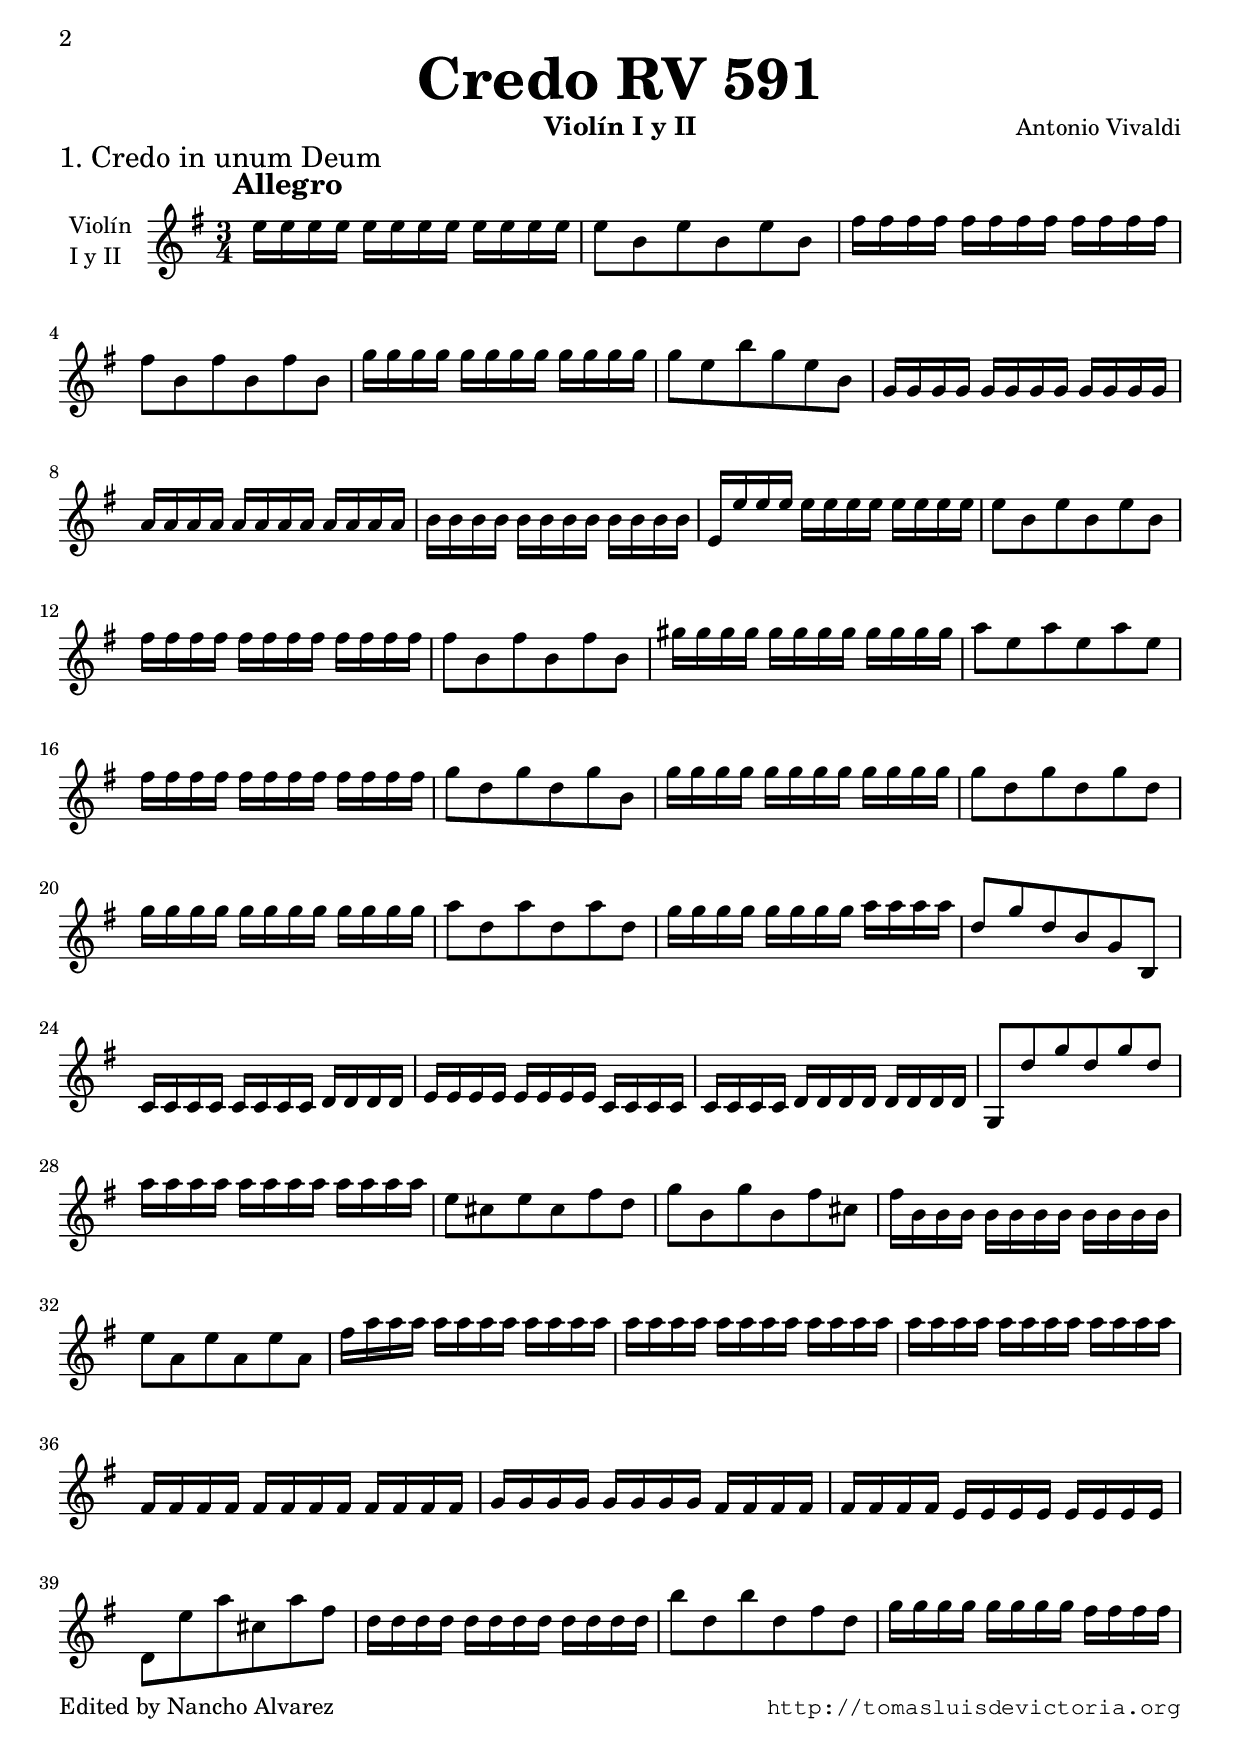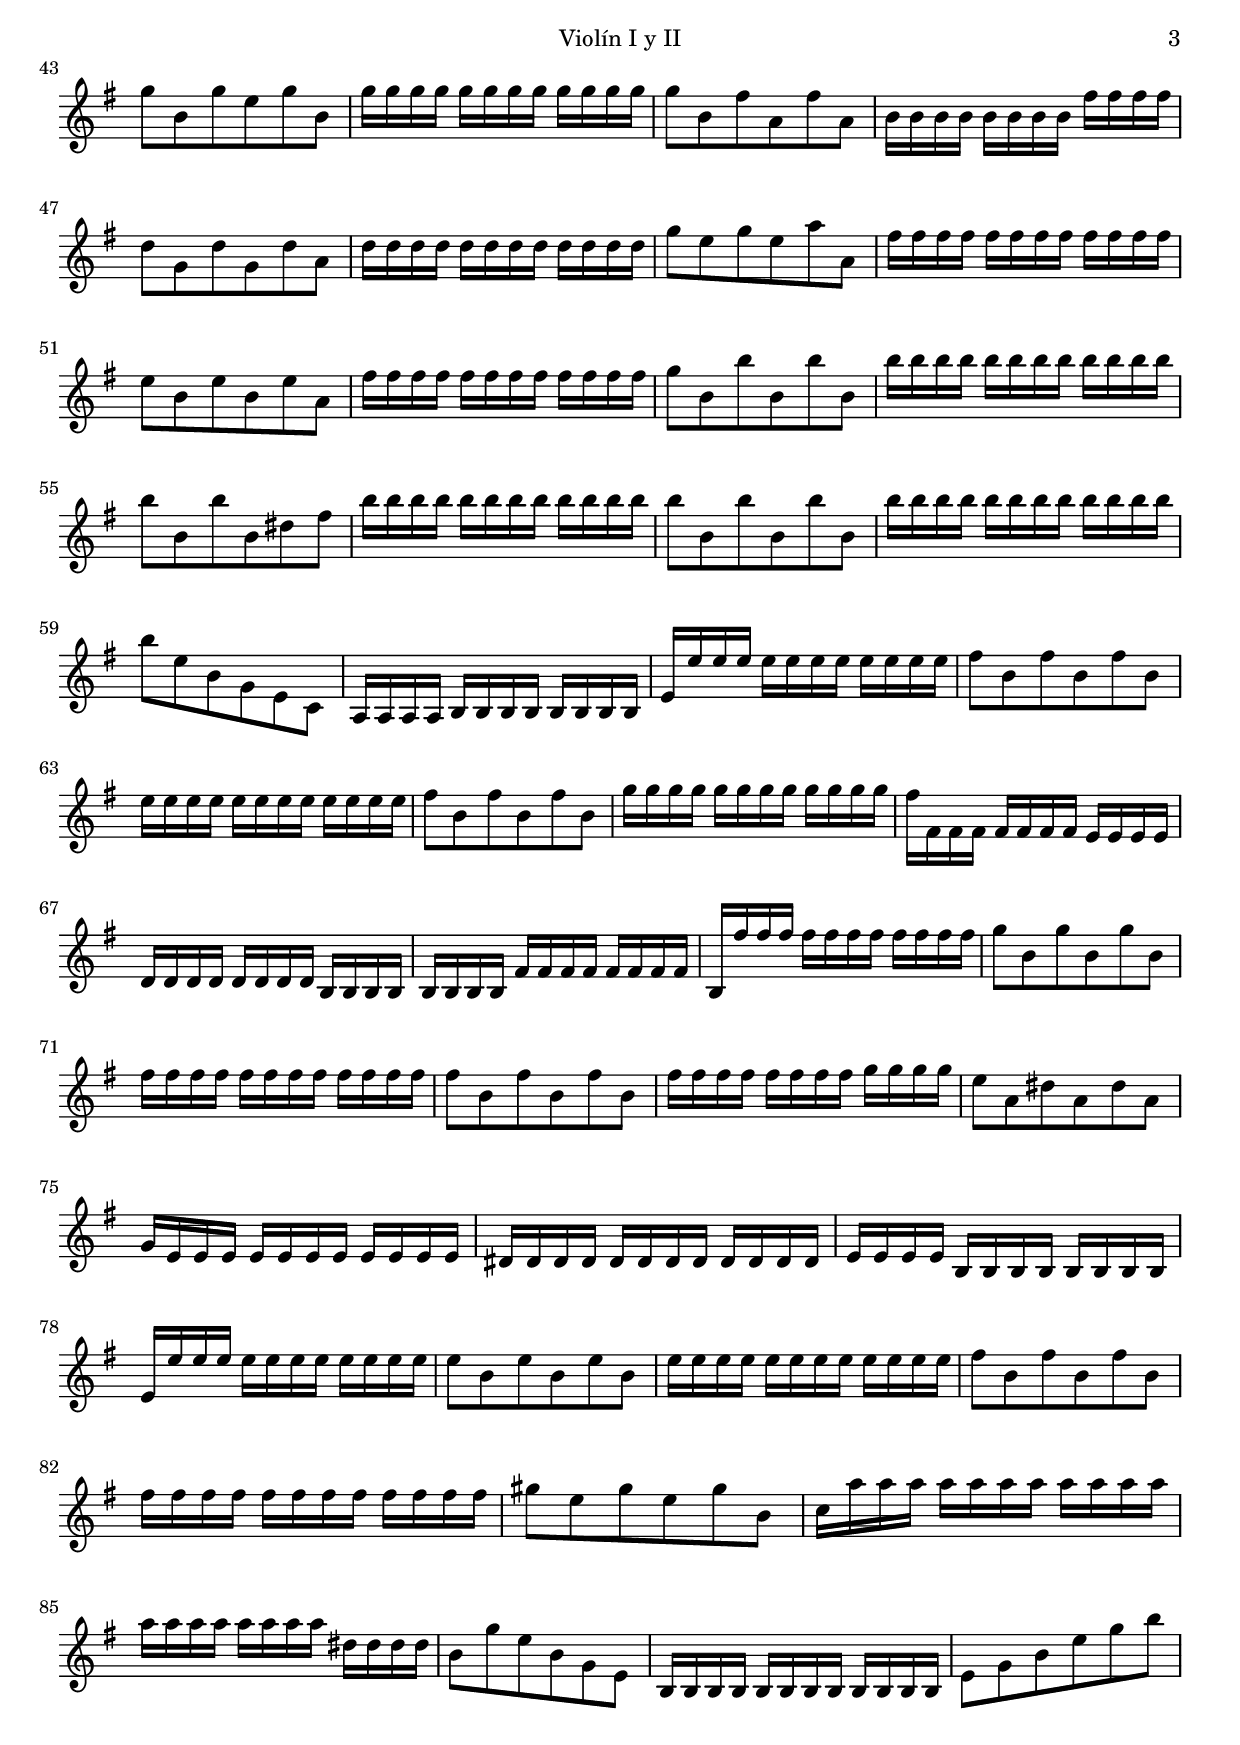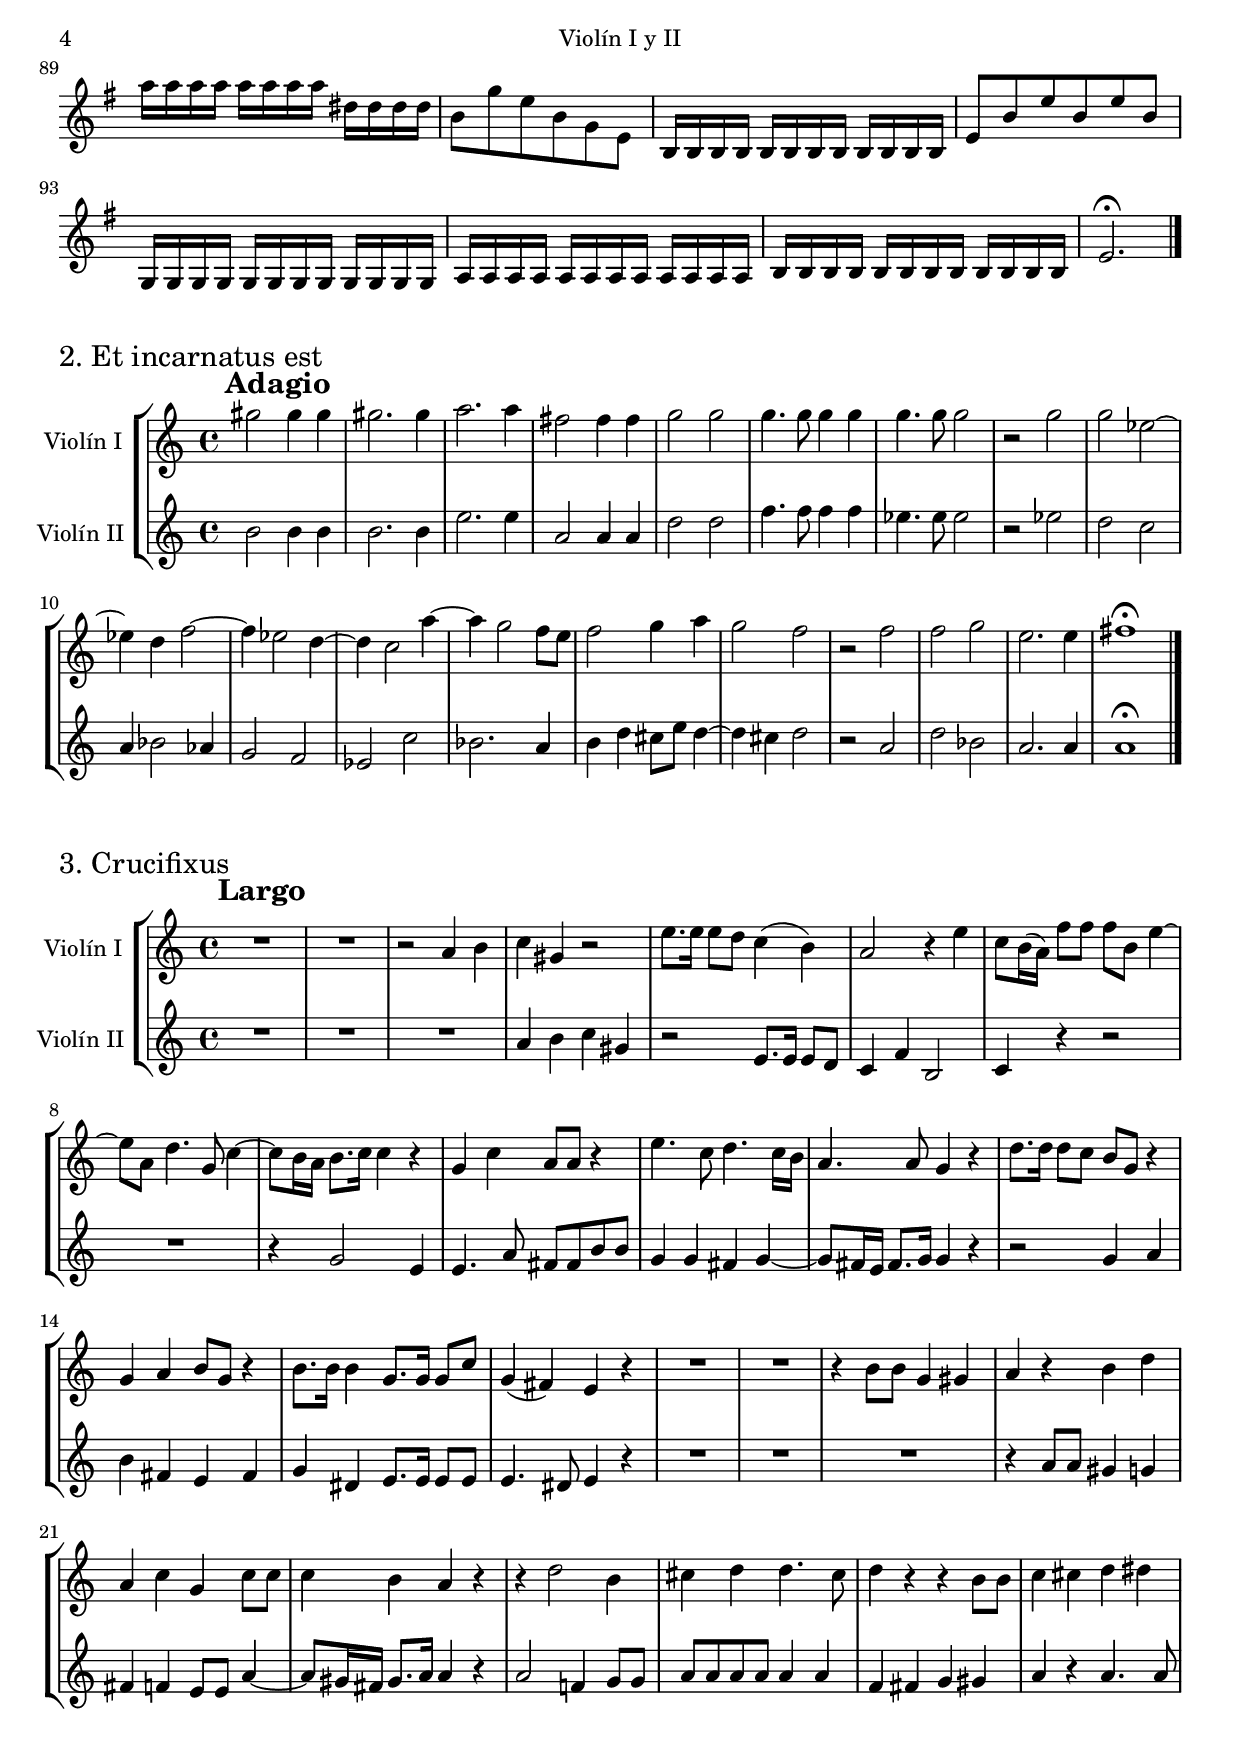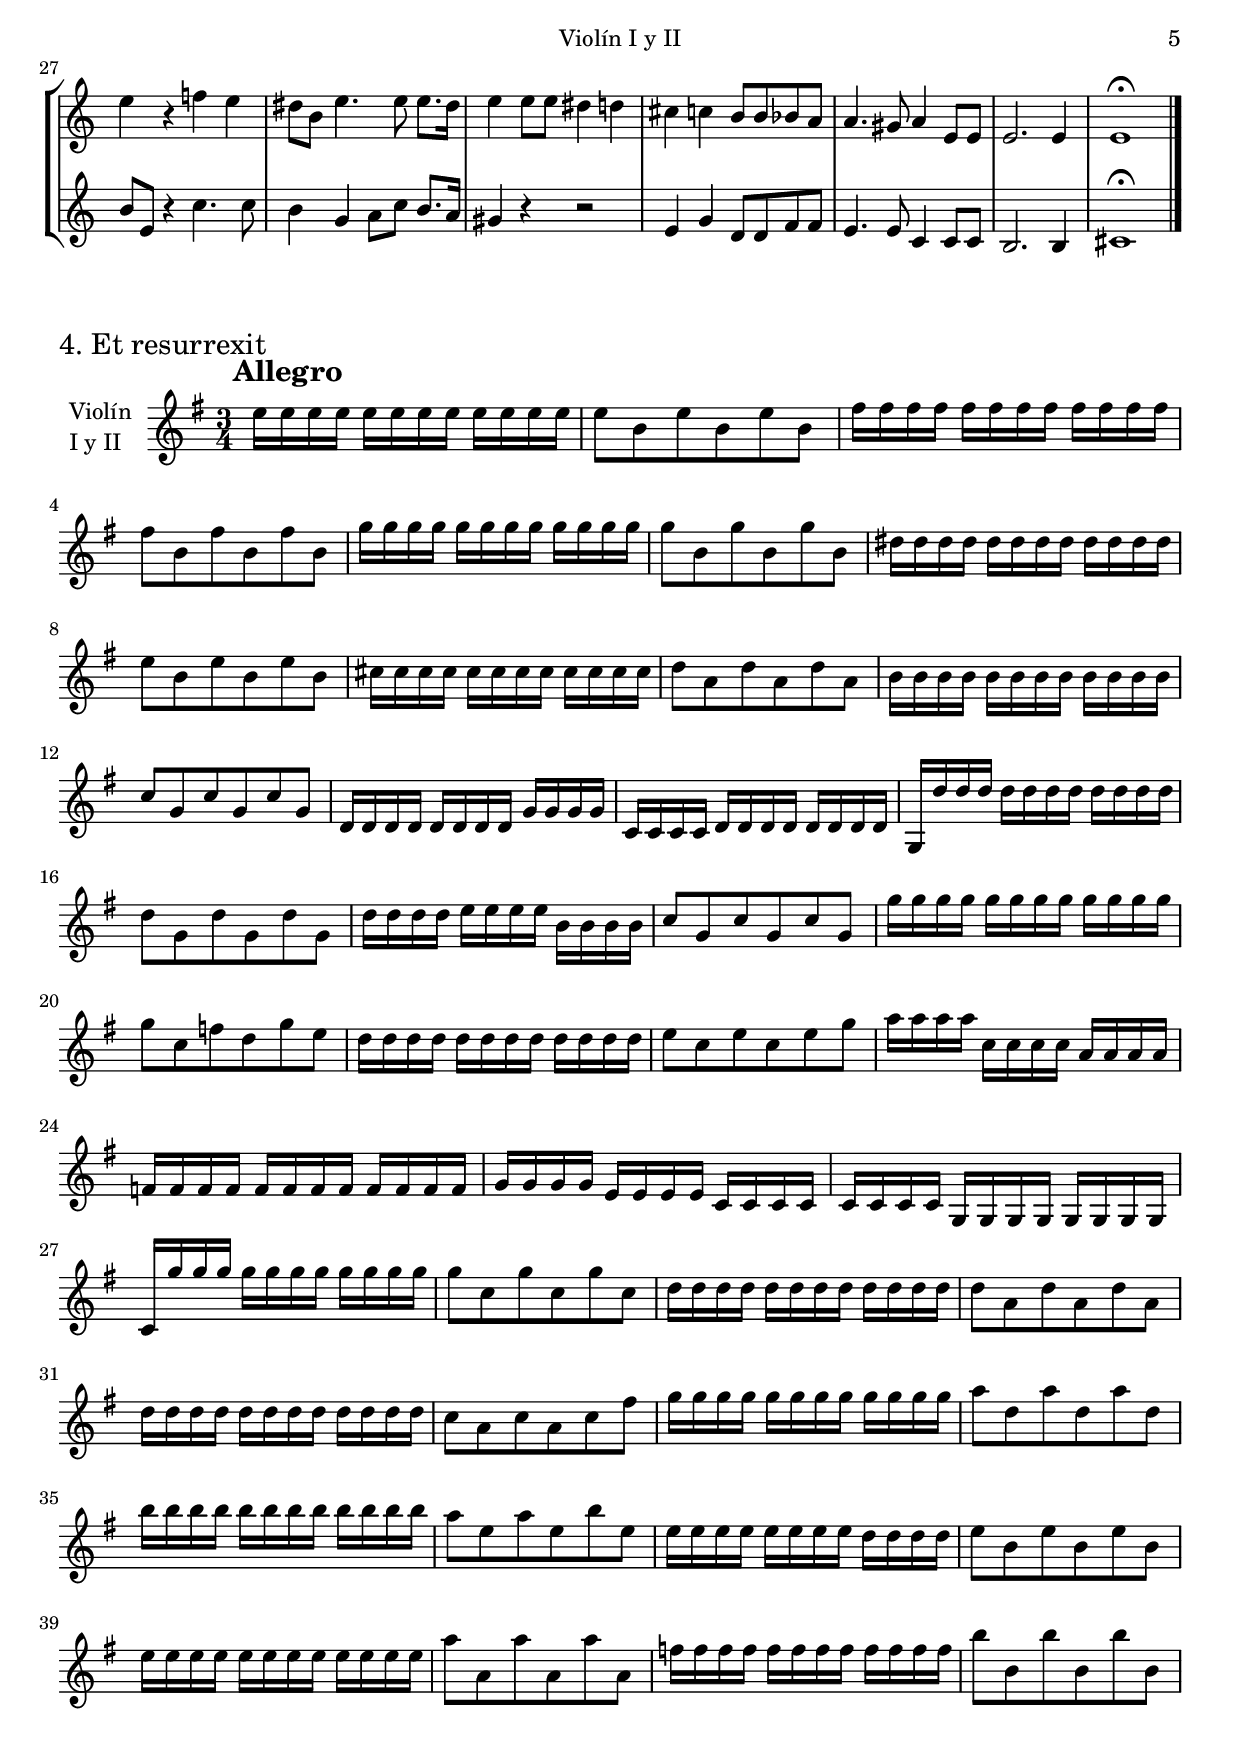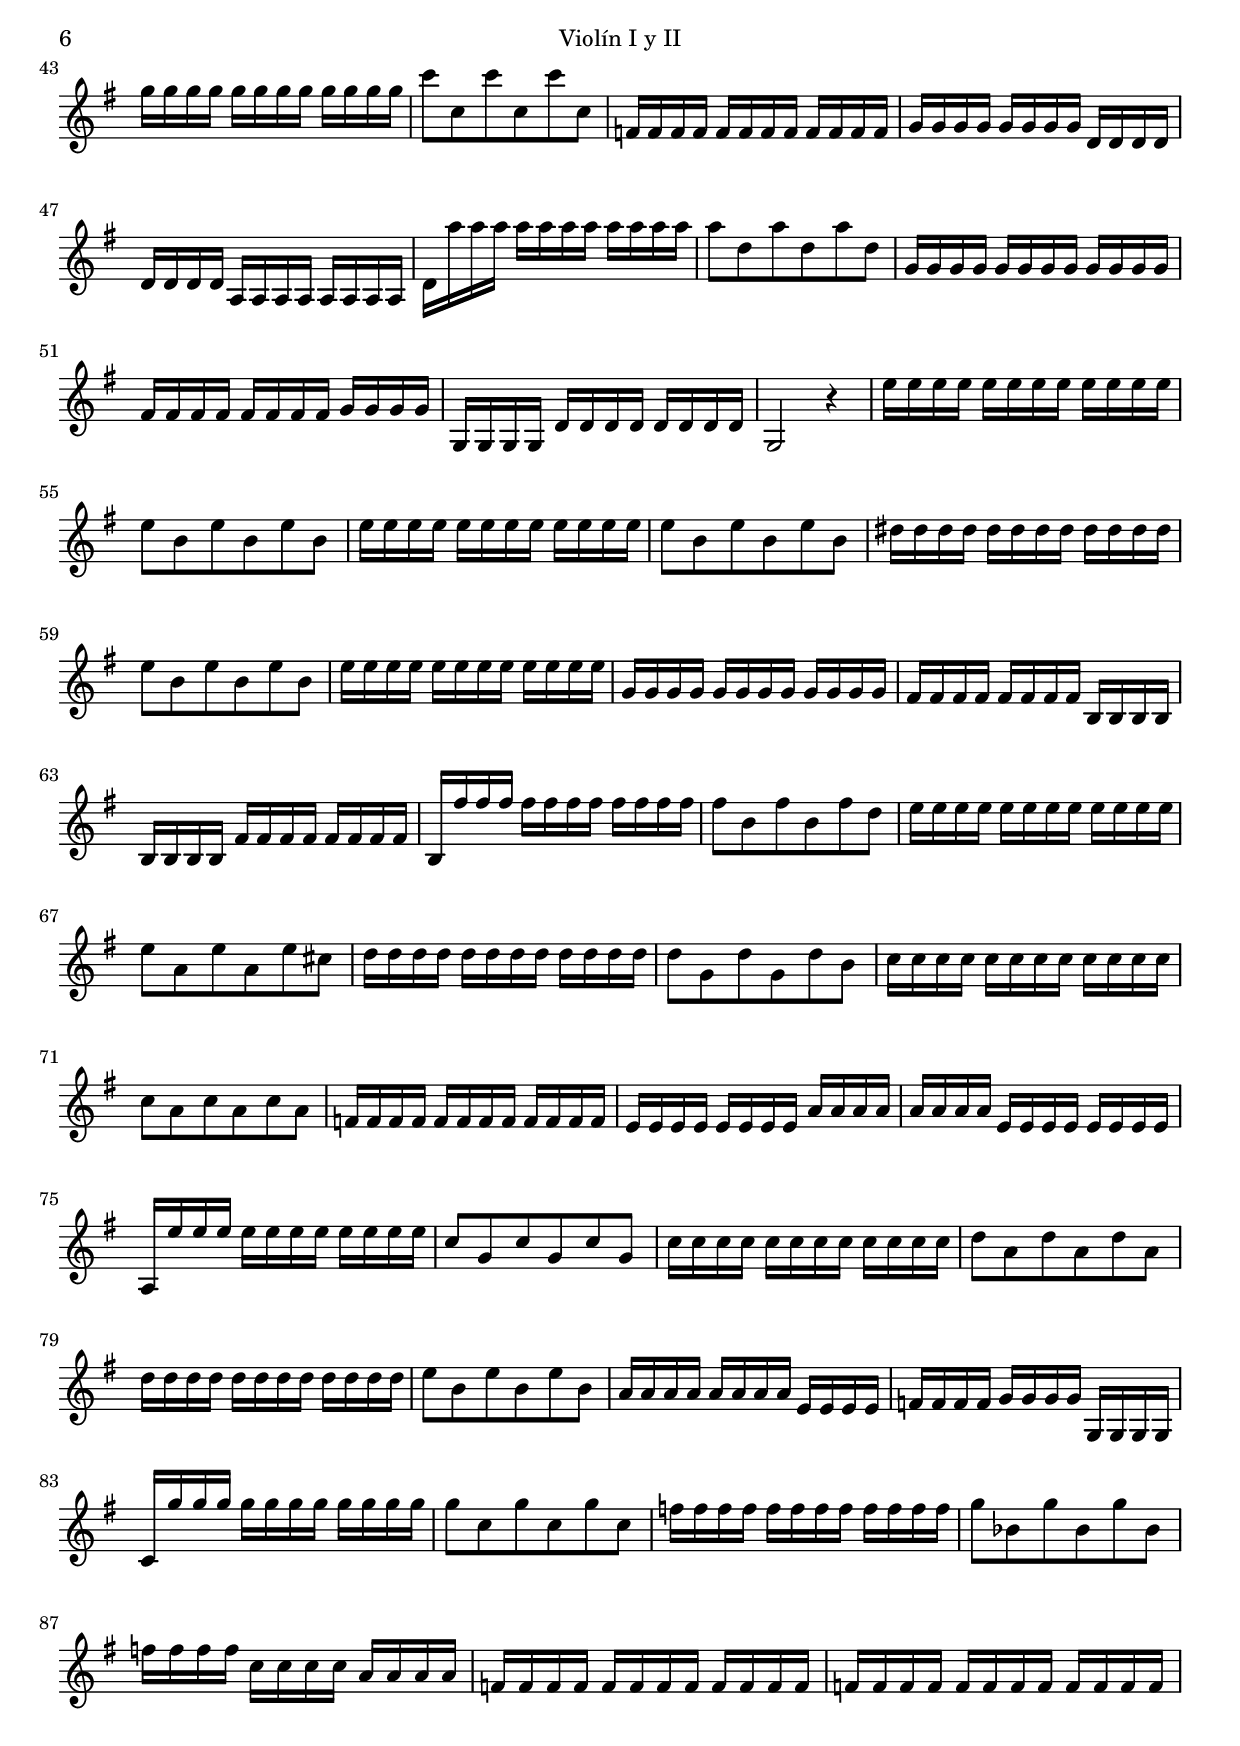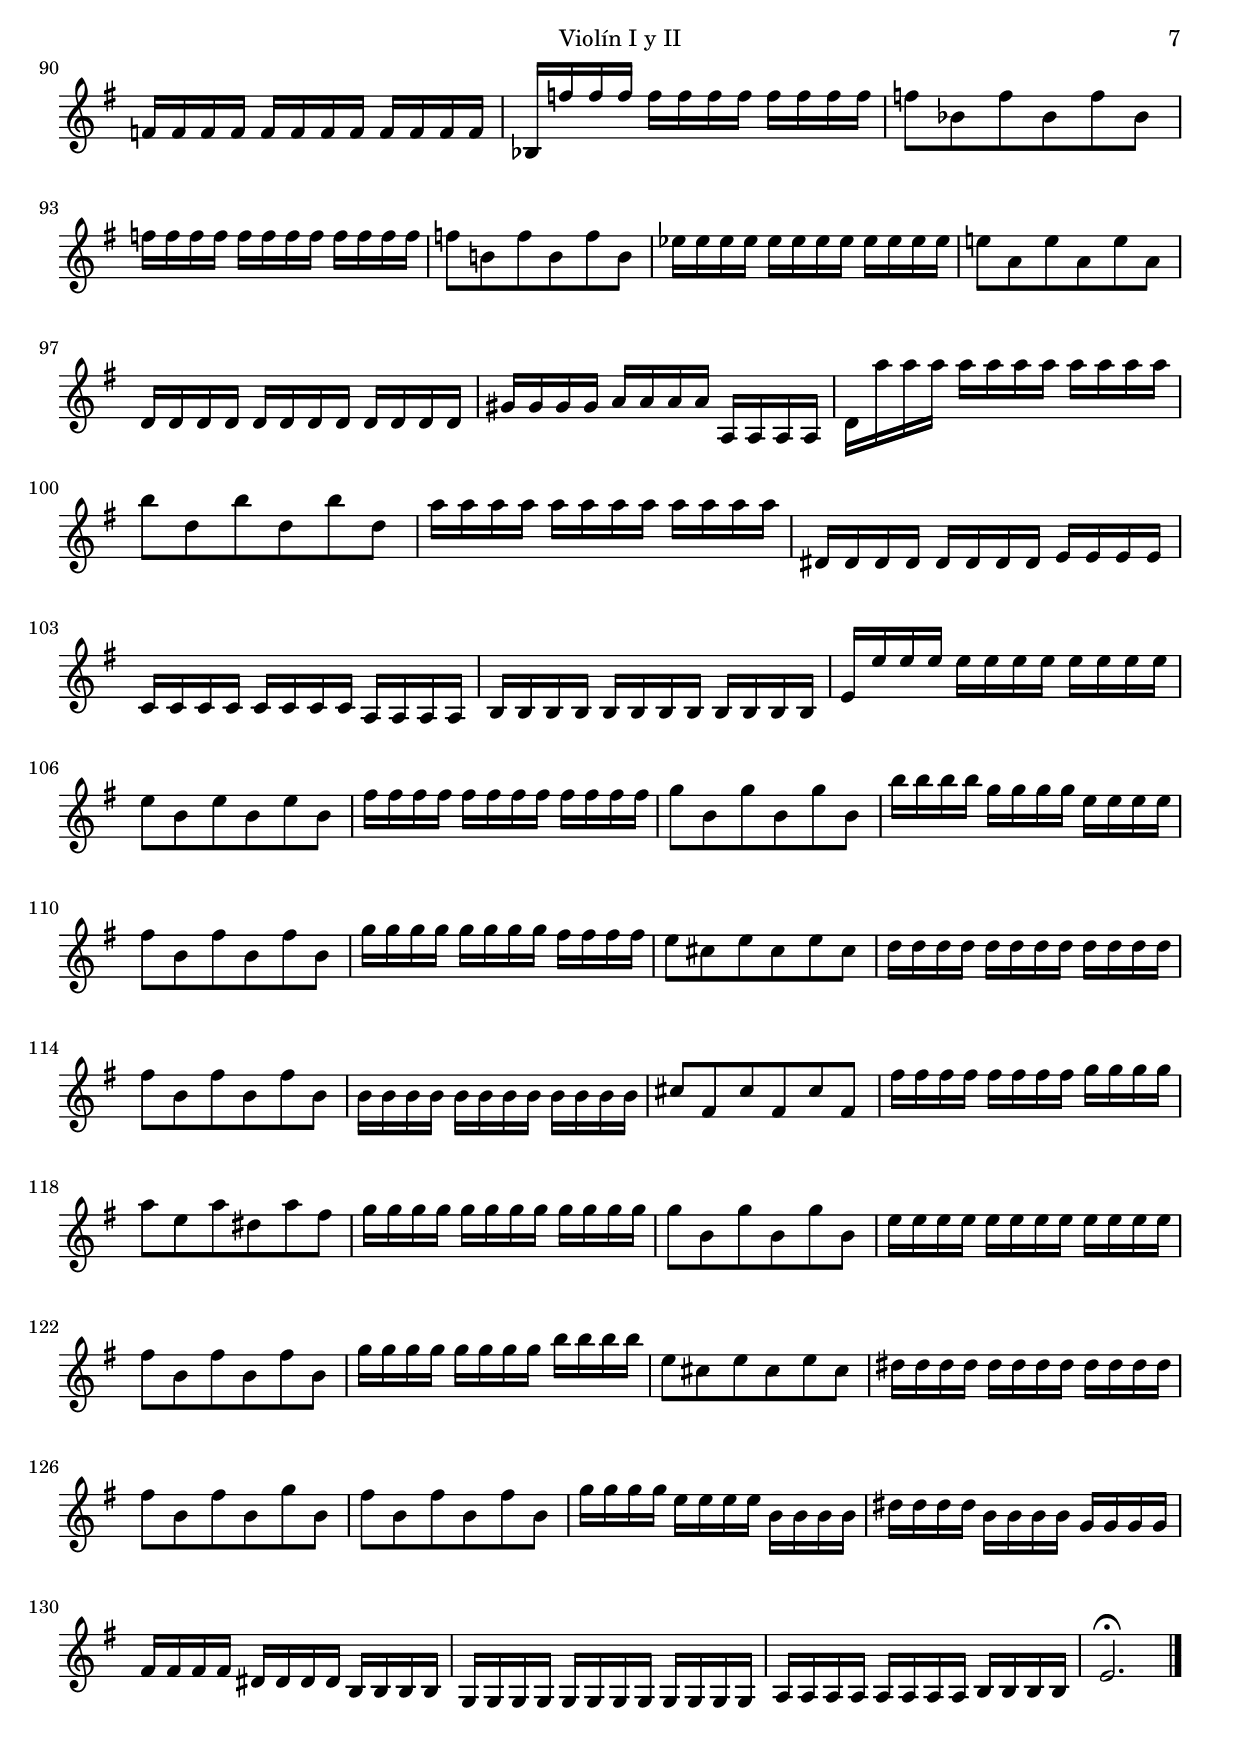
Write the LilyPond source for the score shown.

\version "2.11.32"

#(set-default-paper-size "a4")
#(set-global-staff-size 20.1)
#(ly:set-option 'point-and-click #f)
%nomobile

ss=\once \set suggestAccidentals = ##t


\header {
	title=\markup{\bigger \bigger \bigger \bigger "Credo RV 591"}
	%subtitle="para coro y orquesta"
	instrument = "Violín I y II"
	composer="Antonio Vivaldi"
	%opus="(-)"
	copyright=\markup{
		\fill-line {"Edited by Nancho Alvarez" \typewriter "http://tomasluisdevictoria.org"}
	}
%	tagline=""
}

violin={
	\override TextScript #'padding = #2
	\once \override TextScript #'X-offset = #-2
	e''16^\markup{\bigger \bigger \bold "Allegro"}
	 e'' e'' e'' e'' e'' e'' e'' e'' e'' e'' e'' |
	e''8 b' e'' b' e'' b' |
	fis''16 fis'' fis'' fis'' fis'' fis'' fis'' fis'' fis'' fis'' fis'' fis'' |
	fis''8 b' fis'' b' fis'' b' |
%5
	g''16 g'' g'' g'' g'' g'' g'' g'' g'' g'' g'' g'' |
	g''8 e'' b'' g'' e'' b' |
	g'16 g' g' g' g' g' g' g' g' g' g' g' |
	a' a' a' a' a' a' a' a' a' a' a' a' |
	b' b' b' b' b' b' b' b' b' b' b' b' |
%10
	e' e'' e'' e'' e'' e'' e'' e'' e'' e'' e'' e'' |
	e''8 b' e'' b' e'' b' |
	fis''16 fis'' fis'' fis'' fis'' fis'' fis'' fis'' fis'' fis'' fis'' fis'' |
	fis''8 b' fis'' b' fis'' b' |
	gis''16 gis'' gis'' gis'' gis'' gis'' gis'' gis'' gis'' gis'' gis'' gis'' |
%15
	a''8 e'' a'' e'' a'' e'' |
	fis''16 fis'' fis'' fis'' fis'' fis'' fis'' fis'' fis'' fis'' fis'' fis'' |
	g''8 d'' g'' d'' g'' b' |
	g''16 g'' g'' g'' g'' g'' g'' g'' g'' g'' g'' g'' |
	g''8 d'' g'' d'' g'' d'' |
%20
	g''16 g'' g'' g'' g'' g'' g'' g'' g'' g'' g'' g'' |
	a''8 d'' a'' d'' a'' d'' |
	g''16 g'' g'' g'' g'' g'' g'' g'' a'' a'' a'' a'' |
	d''8 g'' d'' b' g' b |
	c'16 c' c' c' c' c' c' c' d' d' d' d' |
%25
	e' e' e' e' e' e' e' e' c' c' c' c' |
	c' c' c' c' d' d' d' d' d' d' d' d' |
	g8 d'' g'' d'' g'' d'' |
	a''16 a'' a'' a'' a'' a'' a'' a'' a'' a'' a'' a'' |
	e''8 cis'' e'' cis'' fis'' d'' |
%30
	g'' b' g'' b' fis'' cis'' |
	fis''16 b' b' b' b' b' b' b' b' b' b' b' |
	e''8 a' e'' a' e'' a' |
	fis''16 a'' a'' a'' a'' a'' a'' a'' a'' a'' a'' a'' |
	a'' a'' a'' a'' a'' a'' a'' a'' a'' a'' a'' a'' |
%35
	a'' a'' a'' a'' a'' a'' a'' a'' a'' a'' a'' a'' |
	fis' fis' fis' fis' fis' fis' fis' fis' fis' fis' fis' fis' |
	g' g' g' g' g' g' g' g' fis' fis' fis' fis' |
	fis' fis' fis' fis' e' e' e' e' e' e' e' e' |
	d'8 e'' a'' cis'' a'' fis'' |
%40
	d''16 d'' d'' d'' d'' d'' d'' d'' d'' d'' d'' d'' |
	b''8 d'' b'' d'' fis'' d'' |
	g''16 g'' g'' g'' g'' g'' g'' g'' fis'' fis'' fis'' fis'' |
	g''8 b' g'' e'' g'' b' |
	g''16 g'' g'' g'' g'' g'' g'' g'' g'' g'' g'' g'' |
%45
	g''8 b' fis'' a' fis'' a' |
	b'16 b' b' b' b' b' b' b' fis'' fis'' fis'' fis'' |
	d''8 g' d'' g' d'' a' |
	d''16 d'' d'' d'' d'' d'' d'' d'' d'' d'' d'' d'' |
	g''8 e'' g'' e'' a'' a' |
%50
	fis''16 fis'' fis'' fis'' fis'' fis'' fis'' fis'' fis'' fis'' fis'' fis'' |
	e''8 b' e'' b' e'' a' |
	fis''16 fis'' fis'' fis'' fis'' fis'' fis'' fis'' fis'' fis'' fis'' fis'' |
	g''8 b' b'' b' b'' b' |
	b''16 b'' b'' b'' b'' b'' b'' b'' b'' b'' b'' b'' |
%55
	b''8 b' b'' b' dis'' fis'' |
	b''16 b'' b'' b'' b'' b'' b'' b'' b'' b'' b'' b'' |
	b''8 b' b'' b' b'' b' |
	b''16 b'' b'' b'' b'' b'' b'' b'' b'' b'' b'' b'' |
	b''8 e'' b' g' e' c' |
%60
	a16 a a a b b b b b b b b |
	e' e'' e'' e'' e'' e'' e'' e'' e'' e'' e'' e'' |
	fis''8 b' fis'' b' fis'' b' |
	e''16 e'' e'' e'' e'' e'' e'' e'' e'' e'' e'' e'' |
	fis''8 b' fis'' b' fis'' b' |
%65
	g''16 g'' g'' g'' g'' g'' g'' g'' g'' g'' g'' g'' |
	fis'' fis' fis' fis' fis' fis' fis' fis' e' e' e' e' |
	d' d' d' d' d' d' d' d' b b b b |
	b b b b fis' fis' fis' fis' fis' fis' fis' fis' |
	b fis'' fis'' fis'' fis'' fis'' fis'' fis'' fis'' fis'' fis'' fis'' |
%70
	g''8 b' g'' b' g'' b' |
	fis''16 fis'' fis'' fis'' fis'' fis'' fis'' fis'' fis'' fis'' fis'' fis'' |
	fis''8 b' fis'' b' fis'' b' |
	fis''16 fis'' fis'' fis'' fis'' fis'' fis'' fis'' g'' g'' g'' g'' |
	e''8 a' dis'' a' dis'' a' |
%75
	g'16 e' e' e' e' e' e' e' e' e' e' e' |
	dis' dis' dis' dis' dis' dis' dis' dis' dis' dis' dis' dis' |
	e' e' e' e' b b b b b b b b |
	e' e'' e'' e'' e'' e'' e'' e'' e'' e'' e'' e'' |
	e''8 b' e'' b' e'' b' |
%80
	e''16 e'' e'' e'' e'' e'' e'' e'' e'' e'' e'' e'' |
	fis''8 b' fis'' b' fis'' b' |
	fis''16 fis'' fis'' fis'' fis'' fis'' fis'' fis'' fis'' fis'' fis'' fis'' |
	gis''8 e'' gis'' e'' gis'' b' |
	c''16 a'' a'' a'' a'' a'' a'' a'' a'' a'' a'' a'' |
%85
	a'' a'' a'' a'' a'' a'' a'' a'' dis'' dis'' dis'' dis'' |
	b'8 g'' e'' b' g' e' |
	b16 b b b b b b b b b b b |
	e'8 g' b' e'' g'' b'' |
	a''16 a'' a'' a'' a'' a'' a'' a'' dis'' dis'' dis'' dis'' |
%90
	b'8 g'' e'' b' g' e' |
	b16 b b b b b b b b b b b |
	e'8 b' e'' b' e'' b' |
	g16 g g g g g g g g g g g |
	a a a a a a a a a a a a |
%95
	b b b b b b b b b b b b |
	e'2.^\fermata
}


\score{
	
	\new Staff {
		\set Staff.instrumentName = \markup{\column {" Violín " " I y II "}}
		\clef treble
		\key e \minor
		\time 3/4
		\violin 
		\bar "|."
	}
	\header {piece=\markup{\bigger \bigger "1. Credo in unum Deum" }}

}

%%%%%%%%%%%%%%%%%%%%%%%%%%%%%%%%%%%%%%%%%%%%%%%%%%%%%%%%%%%%%%%%

violin={
	\override TextScript #'padding = #2
	\once \override TextScript #'X-offset = #-2
	gis''2^\markup{\bigger \bigger \bold "Adagio"}
	 gis''4 gis'' |
	gis''2. gis''4 |
	a''2. a''4 |
	fis''2 fis''4 fis'' |
%5
	g''2 g'' |
	g''4. g''8 g''4 g'' |
	g''4. g''8 g''2 |
	r g'' |
	g'' ees'' ~ |
%10
	ees''4 d'' f''2 ~ |
	f''4 ees''2 d''4 ~ |
	d'' c''2 a''4 ~ |
	a'' g''2 f''8 e'' |
	f''2 g''4 a'' |
%15
	g''2 f'' |
	r f'' |
	f'' g'' |
	e''2. e''4 |
	fis''1^\fermata
}

violindos={
	\set autoBeaming=##t
	b'2 b'4 b' |
	b'2. b'4 |
	e''2. e''4 |
	a'2 a'4 a' |
%5
	d''2 d'' |
	f''4. f''8 f''4 f'' |
	ees''4. ees''8 ees''2 |
	r ees'' |
	d'' c'' |
%10
	a'4 bes'2 aes'4 |
	g'2 f' |
	ees' c'' |
	bes'2. a'4 |
	b' d'' cis''8 e'' d''4 ~ |
%15
	d'' cis'' d''2 |
	r a' |
	d'' bes' |
	a'2. a'4 |
	a'1^\fermata
}

\score{
	\new StaffGroup<<
	\new Staff{
		\set Staff.instrumentName="Violín I "
		\clef treble
		\time 4/4
		\key a \minor
		\violin
		\bar "|."
	}
	\new Staff{
		\set Staff.instrumentName="Violín II "
		\clef treble
		\violindos
	}
	>>

	\header {piece=\markup{\bigger \bigger "2. Et incarnatus est" }}

}

%%%%%%%%%%%%%%%%%%%%%%%%%%%%%%%%%%%%%%%%%%%%%%%%%%%%%%%%5


violin={
	\override TextScript #'padding = #2
	\once \override TextScript #'X-offset = #-2
	<<R1 s1^\markup{\bigger \bigger \bold "Largo"}>>
	R1*4/4 |
	r2 a'4 b' |
	c''4 gis' r2 |
%5
	e''8. e''16 e''8 d'' c''4( b') |
	a'2 r4 e'' |
	c''8 b'16( a') f''8 f'' f'' b' e''4 ~ |
	e''8 a' d''4. g'8 c''4 ~ |
	c''8 b'16 a' b'8. c''16 c''4 r |
%10
	g' c'' a'8 a' r4 |
	e''4. c''8 d''4. c''16 b' |
	a'4. a'8 g'4 r |
	d''8. d''16 d''8 c'' b' g' r4 |
	g' a' b'8 g' r4 |
%15
	b'8. b'16 b'4 g'8. g'16 g'8 c'' |
	g'4( fis') e' r |
	R1*4/4 |
	R1*4/4 |
	r4 b'8 b' g'4 gis' |
%20
	a' r b' d'' |
	a' c'' g' c''8 c'' |
	c''4 b' a' r |
	r d''2 b'4 |
	cis'' d'' d''4. cis''8 |
%25
	d''4 r r b'8 b' |
	c''4 cis'' d'' dis'' |
	e'' r f''! e'' |
	dis''8 b' e''4. e''8 e''8. dis''16 |
	e''4 e''8 e'' dis''4 d'' |
%30
	cis''4 c'' b'8 b' bes' a' |
	a'4. gis'8 a'4 e'8 e' |
	e'2. e'4 |
	e'1^\fermata
}

violindos={
	\set autoBeaming=##t
	R1*4/4 |
	R1*4/4 |
	R1*4/4 |
	a'4 b' c'' gis' |
%5
	r2 e'8. e'16 e'8 d' |
	c'4 f' b2 |
	c'4 r r2 |
	R1*4/4 |
	r4 g'2 e'4 |
%10
	e'4. a'8 fis' fis' b' b' |
	g'4 g' fis' g' ~ |
	g'8 fis'16 e' fis'8. g'16 g'4 r |
	r2 g'4 a' |
	b' fis' e' fis' |
%15
	g' dis' e'8. e'16 e'8 e' |
	e'4. dis'8 e'4 r |
	R1*4/4 |
	R1*4/4 |
	R1*4/4 |
%20
	r4 a'8 a' gis'4 g' |
	fis' f' e'8 e' a'4 ~ |
	a'8 gis'16 fis' gis'8. a'16 a'4 r |
	a'2 f'!4 g'8 g' |
	a' a' a' a' a'4 a' |
%25
	f' fis' g' gis' |
	a' r a'4. a'8 |
	b' e' r4 c''4. c''8 |
	b'4 g' a'8 c'' b'8. a'16 |
	gis'4 r r2 |
%30
	e'4 g' d'8 d' f' f' |
	e'4. e'8 c'4 c'8 c' |
	b2. b4 |
	cis'1^\fermata
}



\score{
	\new StaffGroup<<
	\new Staff{
		\set Staff.instrumentName="Violín I "
		\clef treble
		\time 4/4
		\key a \minor
		\violin
		\bar "|."
	}
	\new Staff{
		\set Staff.instrumentName="Violín II "
		\clef treble
		\violindos
	}
	>>

	\header {piece=\markup{\bigger \bigger "3. Crucifixus" }}

}

%%%%%%%%%%%%%%%%%%%%%%%%%%%%%%%%%%%%%%%%%%%%%%%%%%%%%%%%5


violin={
	\override TextScript #'padding = #2
	\once \override TextScript #'X-offset = #-2
	e''16^\markup{\bigger \bigger \bold "Allegro"}
	 e'' e'' e'' e'' e'' e'' e'' e'' e'' e'' e'' |
	e''8 b' e'' b' e'' b' |
	fis''16 fis'' fis'' fis'' fis'' fis'' fis'' fis'' fis'' fis'' fis'' fis'' |
	fis''8 b' fis'' b' fis'' b' |
%5
	g''16 g'' g'' g'' g'' g'' g'' g'' g'' g'' g'' g'' |
	g''8 b' g'' b' g'' b' |
	dis''16 dis'' dis'' dis'' dis'' dis'' dis'' dis'' dis'' dis'' dis'' dis'' |
	e''8 b' e'' b' e'' b' |
	cis''16 cis'' cis'' cis'' cis'' cis'' cis'' cis'' cis'' cis'' cis'' cis'' |
%10
	d''8 a' d'' a' d'' a' |
	b'16 b' b' b' b' b' b' b' b' b' b' b' |
	c''8 g' c'' g' c'' g' |
	d'16 d' d' d' d' d' d' d' g' g' g' g' |
	c' c' c' c' d' d' d' d' d' d' d' d' |
%15
	g d'' d'' d'' d'' d'' d'' d'' d'' d'' d'' d'' |
	d''8 g' d'' g' d'' g' |
	d''16 d'' d'' d'' e'' e'' e'' e'' b' b' b' b' |
	c''8 g' c'' g' c'' g' |
	g''16 g'' g'' g'' g'' g'' g'' g'' g'' g'' g'' g'' |
%20
	g''8 c'' f'' d'' g'' e'' |
	d''16 d'' d'' d'' d'' d'' d'' d'' d'' d'' d'' d'' |
	e''8 c'' e'' c'' e'' g'' |
	a''16 a'' a'' a'' c'' c'' c'' c'' a' a' a' a' |
	f' f' f' f' f' f' f' f' f' f' f' f' |
%25
	g' g' g' g' e' e' e' e' c' c' c' c' |
	c' c' c' c' g g g g g g g g |
	c' g'' g'' g'' g'' g'' g'' g'' g'' g'' g'' g'' |
	g''8 c'' g'' c'' g'' c'' |
	d''16 d'' d'' d'' d'' d'' d'' d'' d'' d'' d'' d'' |
%30
	d''8 a' d'' a' d'' a' |
	d''16 d'' d'' d'' d'' d'' d'' d'' d'' d'' d'' d'' |
	c''8 a' c'' a' c'' fis'' |
	g''16 g'' g'' g'' g'' g'' g'' g'' g'' g'' g'' g'' |
	a''8 d'' a'' d'' a'' d'' |
%35
	b''16 b'' b'' b'' b'' b'' b'' b'' b'' b'' b'' b'' |
	a''8 e'' a'' e'' b'' e'' |
	e''16 e'' e'' e'' e'' e'' e'' e'' d'' d'' d'' d'' |
	e''8 b' e'' b' e'' b' |
	e''16 e'' e'' e'' e'' e'' e'' e'' e'' e'' e'' e'' |
%40
	a''8 a' a'' a' a'' a' |
	f''16 f'' f'' f'' f'' f'' f'' f'' f'' f'' f'' f'' |
	b''8 b' b'' b' b'' b' |
	g''16 g'' g'' g'' g'' g'' g'' g'' g'' g'' g'' g'' |
	c'''8 c'' c''' c'' c''' c'' |
%45
	f'16 f' f' f' f' f' f' f' f' f' f' f' |
	g' g' g' g' g' g' g' g' d' d' d' d' |
	d' d' d' d' a a a a a a a a |
	d' a'' a'' a'' a'' a'' a'' a'' a'' a'' a'' a'' |
	a''8 d'' a'' d'' a'' d'' |
%50
	g'16 g' g' g' g' g' g' g' g' g' g' g' |
	fis' fis' fis' fis' fis' fis' fis' fis' g' g' g' g' |
	g g g g d' d' d' d' d' d' d' d' |
	g2 r4 |
	e''16 e'' e'' e'' e'' e'' e'' e'' e'' e'' e'' e'' |
%55
	e''8 b' e'' b' e'' b' |
	e''16 e'' e'' e'' e'' e'' e'' e'' e'' e'' e'' e'' |
	e''8 b' e'' b' e'' b' |
	dis''16 dis'' dis'' dis'' dis'' dis'' dis'' dis'' dis'' dis'' dis'' dis'' |
	e''8 b' e'' b' e'' b' |
%60
	e''16 e'' e'' e'' e'' e'' e'' e'' e'' e'' e'' e'' |
	g' g' g' g' g' g' g' g' g' g' g' g' |
	fis' fis' fis' fis' fis' fis' fis' fis' b b b b |
	b b b b fis' fis' fis' fis' fis' fis' fis' fis' |
	b fis'' fis'' fis'' fis'' fis'' fis'' fis'' fis'' fis'' fis'' fis'' |
%65
	fis''8 b' fis'' b' fis'' d'' |
	e''16 e'' e'' e'' e'' e'' e'' e'' e'' e'' e'' e'' |
	e''8 a' e'' a' e'' cis'' |
	d''16 d'' d'' d'' d'' d'' d'' d'' d'' d'' d'' d'' |
	d''8 g' d'' g' d'' b' |
%70
	c''16 c'' c'' c'' c'' c'' c'' c'' c'' c'' c'' c'' |
	c''8 a' c'' a' c'' a' |
	f'16 f' f' f' f' f' f' f' f' f' f' f' |
	e' e' e' e' e' e' e' e' a' a' a' a' |
	a' a' a' a' e' e' e' e' e' e' e' e' |
%75
	a e'' e'' e'' e'' e'' e'' e'' e'' e'' e'' e'' |
	c''8 g' c'' g' c'' g' |
	c''16 c'' c'' c'' c'' c'' c'' c'' c'' c'' c'' c'' |
	d''8 a' d'' a' d'' a' |
	d''16 d'' d'' d'' d'' d'' d'' d'' d'' d'' d'' d'' |
%80
	e''8 b' e'' b' e'' b' |
	a'16 a' a' a' a' a' a' a' e' e' e' e' |
	f' f' f' f' g' g' g' g' g g g g |
	c' g'' g'' g'' g'' g'' g'' g'' g'' g'' g'' g'' |
	g''8 c'' g'' c'' g'' c'' |
%85
	f''16 f'' f'' f'' f'' f'' f'' f'' f'' f'' f'' f'' |
	g''8 bes' g'' bes' g'' bes' |
	f''16 f'' f'' f'' c'' c'' c'' c'' a' a' a' a' |
	f' f' f' f' f' f' f' f' f' f' f' f' |
	f' f' f' f' f' f' f' f' f' f' f' f' |
%90
	f' f' f' f' f' f' f' f' f' f' f' f' |
	bes f'' f'' f'' f'' f'' f'' f'' f'' f'' f'' f'' |
	f''8 bes' f'' bes' f'' bes' |
	f''16 f'' f'' f'' f'' f'' f'' f'' f'' f'' f'' f'' |
	f''8 b'! f'' b' f'' b' |
%95
	ees''16 ees'' ees'' ees'' ees'' ees'' ees'' ees'' ees'' ees'' ees'' ees'' |
	e''!8 a' e'' a' e'' a' |
	d'16 d' d' d' d' d' d' d' d' d' d' d' |
	gis' gis' gis' gis' a' a' a' a' a a a a |
	d' a'' a'' a'' a'' a'' a'' a'' a'' a'' a'' a'' |
%100
	b''8 d'' b'' d'' b'' d'' |
	a''16 a'' a'' a'' a'' a'' a'' a'' a'' a'' a'' a'' |
	dis' dis' dis' dis' dis' dis' dis' dis' e' e' e' e' |
	c' c' c' c' c' c' c' c' a a a a |
	b b b b b b b b b b b b |
%105
	e' e'' e'' e'' e'' e'' e'' e'' e'' e'' e'' e'' |
	e''8 b' e'' b' e'' b' |
	fis''16 fis'' fis'' fis'' fis'' fis'' fis'' fis'' fis'' fis'' fis'' fis'' |
	g''8 b' g'' b' g'' b' |
	b''16 b'' b'' b'' g'' g'' g'' g'' e'' e'' e'' e'' |
%110
	fis''8 b' fis'' b' fis'' b' |
	g''16 g'' g'' g'' g'' g'' g'' g'' fis'' fis'' fis'' fis'' |
	e''8 cis'' e'' cis'' e'' cis'' |
	d''16 d'' d'' d'' d'' d'' d'' d'' d'' d'' d'' d'' |
	fis''8 b' fis'' b' fis'' b' |
%115
	b'16 b' b' b' b' b' b' b' b' b' b' b' |
	cis''8 fis' cis'' fis' cis'' fis' |
	fis''16 fis'' fis'' fis'' fis'' fis'' fis'' fis'' g'' g'' g'' g'' |
	a''8 e'' a'' dis'' a'' fis'' |
	g''16 g'' g'' g'' g'' g'' g'' g'' g'' g'' g'' g'' |
%120
	g''8 b' g'' b' g'' b' |
	e''16 e'' e'' e'' e'' e'' e'' e'' e'' e'' e'' e'' |
	fis''8 b' fis'' b' fis'' b' |
	g''16 g'' g'' g'' g'' g'' g'' g'' b'' b'' b'' b'' |
	e''8 cis'' e'' cis'' e'' cis'' |
%125
	dis''16 dis'' dis'' dis'' dis'' dis'' dis'' dis'' dis'' dis'' dis'' dis'' |
	fis''8 b' fis'' b' g'' b' |
	fis'' b' fis'' b' fis'' b' |
	g''16 g'' g'' g'' e'' e'' e'' e'' b' b' b' b' |
	dis'' dis'' dis'' dis'' b' b' b' b' g' g' g' g' |
%130
	fis' fis' fis' fis' dis' dis' dis' dis' b b b b |
	g g g g g g g g g g g g |
	a a a a a a a a b b b b |
	e'2.^\fermata
}


\score{
	
	\new Staff {
		\set Staff.instrumentName = \markup{\column {" Violín " " I y II "}}
		\clef treble
		\key e \minor
		\time 3/4
		\violin 
		\bar "|."
	}
	\header {piece=\markup{\bigger \bigger "4. Et resurrexit" }}

}

%%%%%%%%%%%%%%%%%%%%%%%%%%%%%%%%%%%%%%%%%%%%%%%%%%%%%%%%%%%%%%%%





\layout{ 
	\context {\Score 
		\override BarNumber #'padding = #2 
	}
	\context {\Staff 
			\override VerticalAxisGroup #'minimum-Y-extent = #'(-0 . 5.5)
	}
}

\paper{
	%system-count=22
	%line-width=19.0\cm
	%between-system-padding = 0
	ragged-last-bottom = ##f
	%head-separation = 2\mm
	%foot-separation = 3\mm
	print-first-page-number = ##t
        first-page-number = 2
}